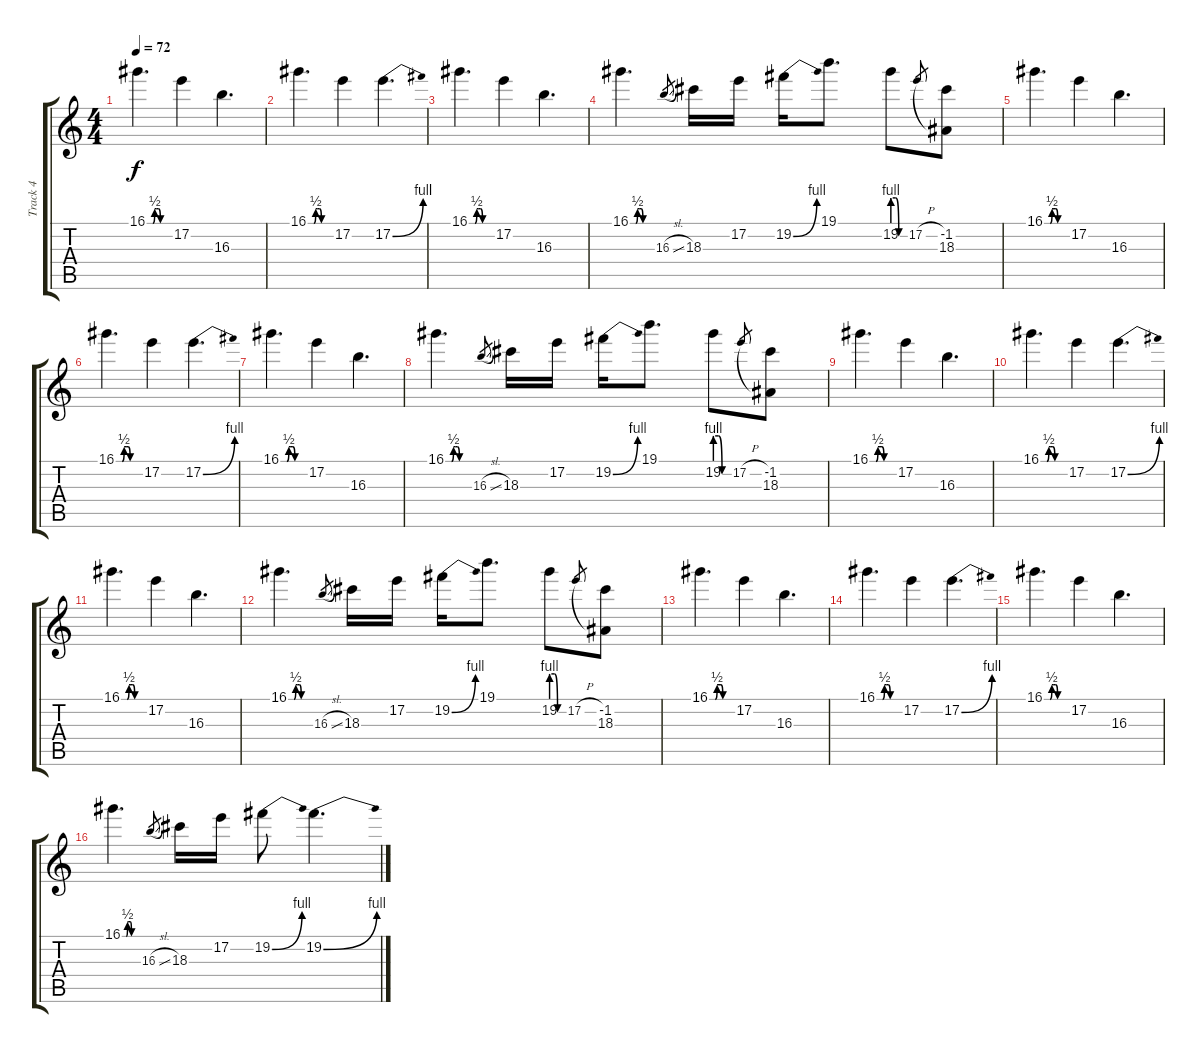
\track ("Track 4" "Track 4") {instrument overdrivenguitar}
\staff {score tabs}
\tuning (E4 B3 G3 D3 A2 E2) {hide}
\ts (4 4)
\tempo 72
\clef g2
\ks c
16.1{be (custom 0 0 15 0 20 2 25 2 30 2 35 0 60 0)}.4{d dy f} 17.2.4 16.3.4{d} |
16.1{be (custom 0 0 15 0 20 2 25 2 30 2 35 0 60 0)}.4{d} 17.2.4 17.2{be (bend 0 0 60 4)}.4{d} |
16.1{be (custom 0 0 15 0 20 2 25 2 30 2 35 0 60 0)}.4{d} 17.2.4 16.3.4{d} |
16.1{be (custom 0 0 15 0 20 2 25 2 30 2 35 0 60 0)}.4{d} 16.3{sl}.8{gr} 18.3.16 17.2.16 19.2{be (bend 0 0 60 4)}.16 19.1.8{d} 19.2{be (custom 0 4 15 4 30 0 60 0)}.8 17.2{h}.8{gr} (-1.2 18.3).8 |
16.1{be (custom 0 0 15 0 20 2 25 2 30 2 35 0 60 0)}.4{d} 17.2.4 16.3.4{d} |
16.1{be (custom 0 0 15 0 20 2 25 2 30 2 35 0 60 0)}.4{d} 17.2.4 17.2{be (bend 0 0 60 4)}.4{d} |
16.1{be (custom 0 0 15 0 20 2 25 2 30 2 35 0 60 0)}.4{d} 17.2.4 16.3.4{d} |
16.1{be (custom 0 0 15 0 20 2 25 2 30 2 35 0 60 0)}.4{d} 16.3{sl}.8{gr} 18.3.16 17.2.16 19.2{be (bend 0 0 60 4)}.16 19.1.8{d} 19.2{be (custom 0 4 15 4 30 0 60 0)}.8 17.2{h}.8{gr} (-1.2 18.3).8 |
16.1{be (custom 0 0 15 0 20 2 25 2 30 2 35 0 60 0)}.4{d} 17.2.4 16.3.4{d} |
16.1{be (custom 0 0 15 0 20 2 25 2 30 2 35 0 60 0)}.4{d} 17.2.4 17.2{be (bend 0 0 60 4)}.4{d} |
16.1{be (custom 0 0 15 0 20 2 25 2 30 2 35 0 60 0)}.4{d} 17.2.4 16.3.4{d} |
16.1{be (custom 0 0 15 0 20 2 25 2 30 2 35 0 60 0)}.4{d} 16.3{sl}.8{gr} 18.3.16 17.2.16 19.2{be (bend 0 0 60 4)}.16 19.1.8{d} 19.2{be (custom 0 4 15 4 30 0 60 0)}.8 17.2{h}.8{gr} (-1.2 18.3).8 |
16.1{be (custom 0 0 15 0 20 2 25 2 30 2 35 0 60 0)}.4{d} 17.2.4 16.3.4{d} |
16.1{be (custom 0 0 15 0 20 2 25 2 30 2 35 0 60 0)}.4{d} 17.2.4 17.2{be (bend 0 0 60 4)}.4{d} |
16.1{be (custom 0 0 15 0 20 2 25 2 30 2 35 0 60 0)}.4{d} 17.2.4 16.3.4{d} |
16.1{be (custom 0 0 15 0 20 2 25 2 30 2 35 0 60 0)}.4{d} 16.3{sl}.8{gr} 18.3.16 17.2.16 19.2{be (bend 0 0 60 4)}.8 19.2{be (bend 0 0 60 4)}.4{d}
